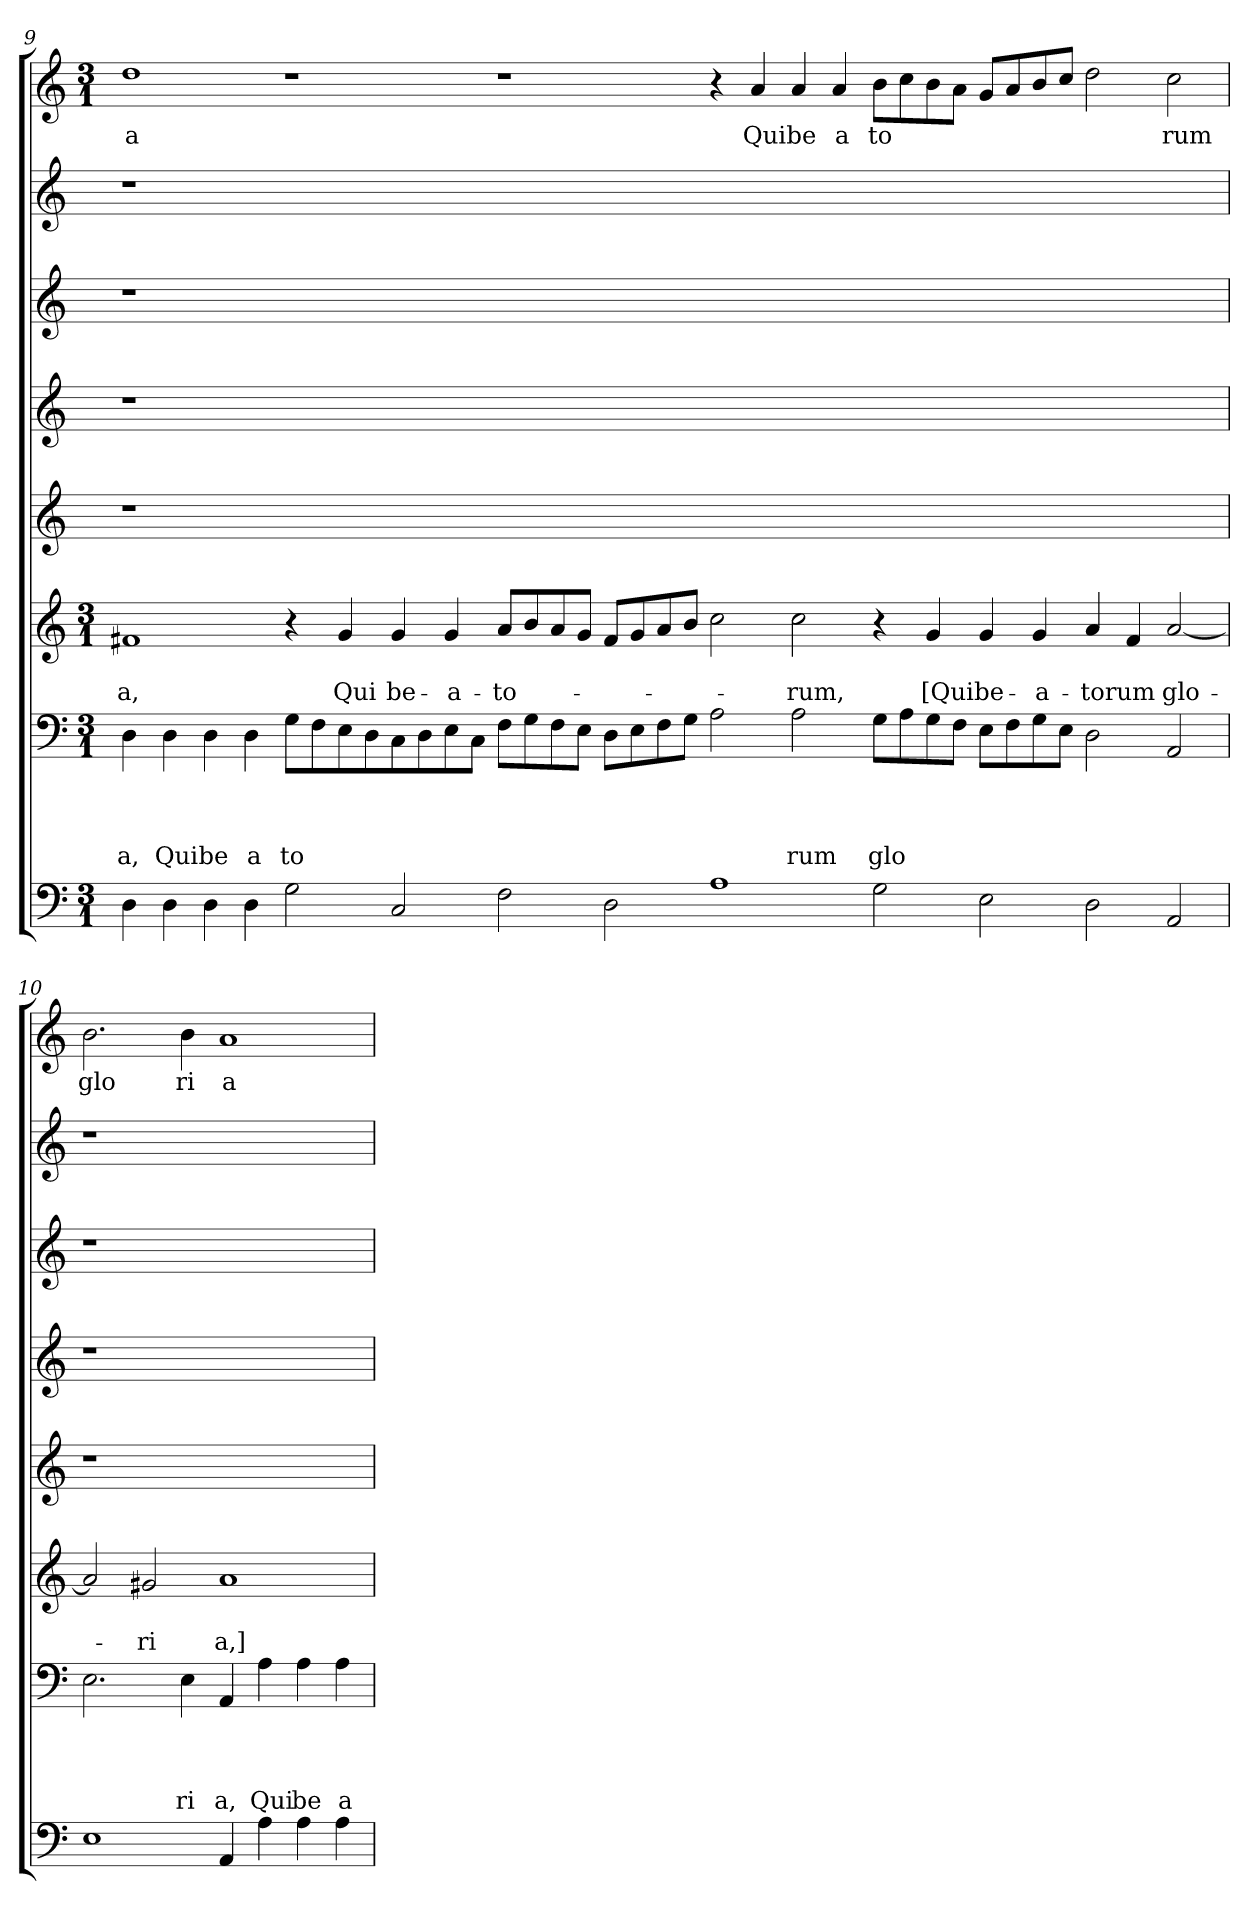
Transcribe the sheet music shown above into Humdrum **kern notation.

**kern	**kern	**text	**text	**text	**text	**kern	**text	**text	**kern	**kern	**kern	**kern	**kern	**text
*part8	*part7	*part7	*part7	*part7	*part7	*part6	*part6	*part6	*part5	*part4	*part3	*part2	*part1	*part1
*staff8	*staff7	*staff7	*staff7	*staff7	*staff7	*staff6	*staff6	*staff6	*staff5	*staff4	*staff3	*staff2	*staff1	*staff1
!!LO:LB:g=z
*clefF4	*clefF4	*	*	*	*	*clefG2	*	*	*clefG2	*clefG2	*clefG2	*clefG2	*clefG2	*
*k[]	*k[]	*	*	*	*	*k[]	*	*	*k[]	*k[]	*k[]	*k[]	*k[]	*
*C:	*C:	*	*	*	*	*C:	*	*	*C:	*C:	*C:	*C:	*C:	*
*M3/1	*M3/1	*	*	*	*	*M3/1	*	*	*	*	*	*	*M3/1	*
=9	=9	=9	=9	=9	=9	=9	=9	=9	=9	=9	=9	=9	=9	=9
!	!	!	!	!	!LO:LY:b	!	!	!LO:LY:b	!	!	!	!	!	!LO:LY:b
4D\	4D\	.	.	.	a,	1f#X	.	a,	1r	1r	1r	1r	1dd	a
!	!	!	!	!	!LO:LY:b	!	!	!	!	!	!	!	!	!
4D\	4D\	.	.	.	Qui	.	.	.	.	.	.	.	.	.
!	!	!	!	!	!LO:LY:b	!	!	!	!	!	!	!	!	!
4D\	4D\	.	.	.	be	.	.	.	.	.	.	.	.	.
!	!	!	!	!	!LO:LY:b	!	!	!	!	!	!	!	!	!
4D\	4D\	.	.	.	a	.	.	.	.	.	.	.	.	.
!	!	!	!	!	!LO:LY:b	!	!	!	!	!	!	!	!	!
2G\	8G\L	.	.	.	to	4r	.	.	00ryy	00ryy	00ryy	00ryy	1r	.
.	8F\	.	.	.	.	.	.	.	.	.	.	.	.	.
!	!	!	!	!	!	!	!	!LO:LY:b	!	!	!	!	!	!
.	8E\	.	.	.	.	4g/	.	Qui	.	.	.	.	.	.
.	8D\	.	.	.	.	.	.	.	.	.	.	.	.	.
!	!	!	!	!	!	!	!	!LO:LY:b	!	!	!	!	!	!
2C/	8C\	.	.	.	.	4g/	.	be-	.	.	.	.	.	.
.	8D\	.	.	.	.	.	.	.	.	.	.	.	.	.
!	!	!	!	!	!	!	!	!LO:LY:b	!	!	!	!	!	!
.	8E\	.	.	.	.	4g/	.	-a-	.	.	.	.	.	.
.	8C\J	.	.	.	.	.	.	.	.	.	.	.	.	.
!	!	!	!	!	!	!	!	!LO:LY:b	!	!	!	!	!	!
2F\	8F\L	.	.	.	.	8a/L	.	-to-	.	.	.	.	1r	.
.	8G\	.	.	.	.	8b/	.	.	.	.	.	.	.	.
.	8F\	.	.	.	.	8a/	.	.	.	.	.	.	.	.
.	8E\J	.	.	.	.	8g/J	.	.	.	.	.	.	.	.
2D\	8D\L	.	.	.	.	8f#/L	.	.	.	.	.	.	.	.
.	8E\	.	.	.	.	8g/	.	.	.	.	.	.	.	.
.	8F\	.	.	.	.	8a/	.	.	.	.	.	.	.	.
.	8G\J	.	.	.	.	8b/J	.	.	.	.	.	.	.	.
1A	2A\	.	.	.	.	2cc\	.	.	.	.	.	.	4r	.
!	!	!	!	!	!	!	!	!	!	!	!	!	!	!LO:LY:b
.	.	.	.	.	.	.	.	.	.	.	.	.	4a/	Qui
!	!	!	!	!	!LO:LY:b	!	!	!LO:LY:b	!	!	!	!	!	!LO:LY:b
.	2A\	.	.	.	rum	2cc\	.	-rum,	.	.	.	.	4a/	be
!	!	!	!	!	!	!	!	!	!	!	!	!	!	!LO:LY:b
.	.	.	.	.	.	.	.	.	.	.	.	.	4a/	a
!	!	!	!	!	!LO:LY:b	!	!	!	!	!	!	!	!	!LO:LY:b
2G\	8G\L	.	.	.	glo	4r	.	.	.	.	.	.	8b\L	to
.	8A\	.	.	.	.	.	.	.	.	.	.	.	8cc\	.
!	!	!	!	!	!	!	!	!LO:LY:b	!	!	!	!	!	!
.	8G\	.	.	.	.	4g/	.	[Qui	.	.	.	.	8b\	.
.	8F\J	.	.	.	.	.	.	.	.	.	.	.	8a\J	.
!	!	!	!	!	!	!	!	!LO:LY:b	!	!	!	!	!	!
2E\	8E\L	.	.	.	.	4g/	.	be-	.	.	.	.	8g/L	.
.	8F\	.	.	.	.	.	.	.	.	.	.	.	8a/	.
!	!	!	!	!	!	!	!	!LO:LY:b	!	!	!	!	!	!
.	8G\	.	.	.	.	4g/	.	-a-	.	.	.	.	8b/	.
.	8E\J	.	.	.	.	.	.	.	.	.	.	.	8cc/J	.
!	!	!	!	!	!	!	!	!LO:LY:b	!	!	!	!	!	!
2D\	2D\	.	.	.	.	4a/	.	-torum	1ryy	1ryy	1ryy	1ryy	2dd\	.
.	.	.	.	.	.	4f#/	.	.	.	.	.	.	.	.
!	!	!	!	!	!	!	!	!LO:LY:b	!	!	!	!	!	!LO:LY:b
2AA/	2AA/	.	.	.	.	[<2a/	.	glo-	.	.	.	.	2cc\	rum
!!LO:LB:g=z
=10	=10	=10	=10	=10	=10	=10	=10	=10	=10	=10	=10	=10	=10	=10
!	!	!	!	!	!	!	!	!	!	!	!	!	!	!LO:LY:b
1E	2.E\	.	.	.	.	2a/]	.	.	1r	1r	1r	1r	2.b\	glo
!	!	!	!	!	!	!	!	!LO:LY:b	!	!	!	!	!	!
.	.	.	.	.	.	2g#X/	.	-ri	.	.	.	.	.	.
!	!	!	!	!	!LO:LY:b	!	!	!	!	!	!	!	!	!LO:LY:b
.	4E\	.	.	.	ri	.	.	.	.	.	.	.	4b\	ri
!	!	!	!	!	!LO:LY:b	!	!	!LO:LY:b	!	!	!	!	!	!LO:LY:b
4AA/	4AA/	.	.	.	a,	1a	.	a,]	1ryy	1ryy	1ryy	1ryy	1a	a
!	!	!	!	!	!LO:LY:b	!	!	!	!	!	!	!	!	!
4A\	4A\	.	.	.	Qui	.	.	.	.	.	.	.	.	.
!	!	!	!	!	!LO:LY:b	!	!	!	!	!	!	!	!	!
4A\	4A\	.	.	.	be	.	.	.	.	.	.	.	.	.
!	!	!	!	!	!LO:LY:b	!	!	!	!	!	!	!	!	!
4A\	4A\	.	.	.	a	.	.	.	.	.	.	.	.	.
=	=	=	=	=	=	=	=	=	=	=	=	=	=	=
*-	*-	*-	*-	*-	*-	*-	*-	*-	*-	*-	*-	*-	*-	*-
